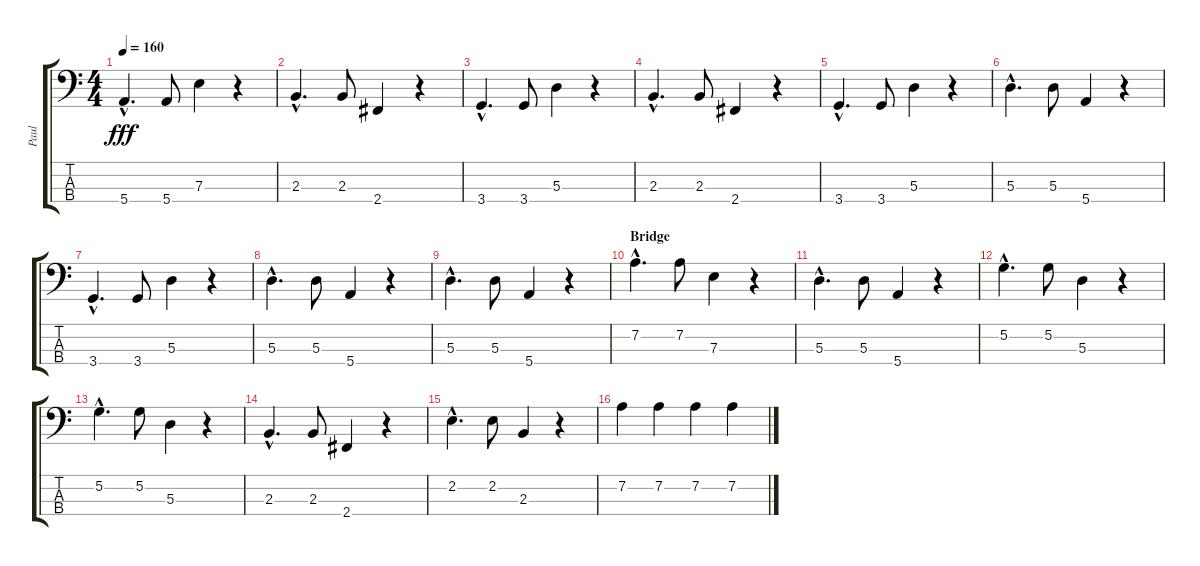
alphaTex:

\track ("Paul" "Paul") {instrument slapbass2}
\staff {score tabs}
\tuning (G2 D2 A1 E1) {hide}
\ts (4 4)
\tempo 160
\clef f4
\ks c
5.4{hac}.4{d dy fff} 5.4.8 7.3.4 r.4 |
2.3{hac}.4{d} 2.3.8 2.4.4 r.4 |
3.4{hac}.4{d} 3.4.8 5.3.4 r.4 |
2.3{hac}.4{d} 2.3.8 2.4.4 r.4 |
3.4{hac}.4{d} 3.4.8 5.3.4 r.4 |
5.3{hac}.4{d} 5.3.8 5.4.4 r.4 |
3.4{hac}.4{d} 3.4.8 5.3.4 r.4 |
5.3{hac}.4{d} 5.3.8 5.4.4 r.4 |
5.3{hac}.4{d} 5.3.8 5.4.4 r.4 |
\section ("" "Bridge")
7.2{hac}.4{d} 7.2.8 7.3.4 r.4 |
5.3{hac}.4{d} 5.3.8 5.4.4 r.4 |
5.2{hac}.4{d} 5.2.8 5.3.4 r.4 |
5.2{hac}.4{d} 5.2.8 5.3.4 r.4 |
2.3{hac}.4{d} 2.3.8 2.4.4 r.4 |
2.2{hac}.4{d} 2.2.8 2.3.4 r.4 |
7.2.4 7.2.4 7.2.4 7.2.4
